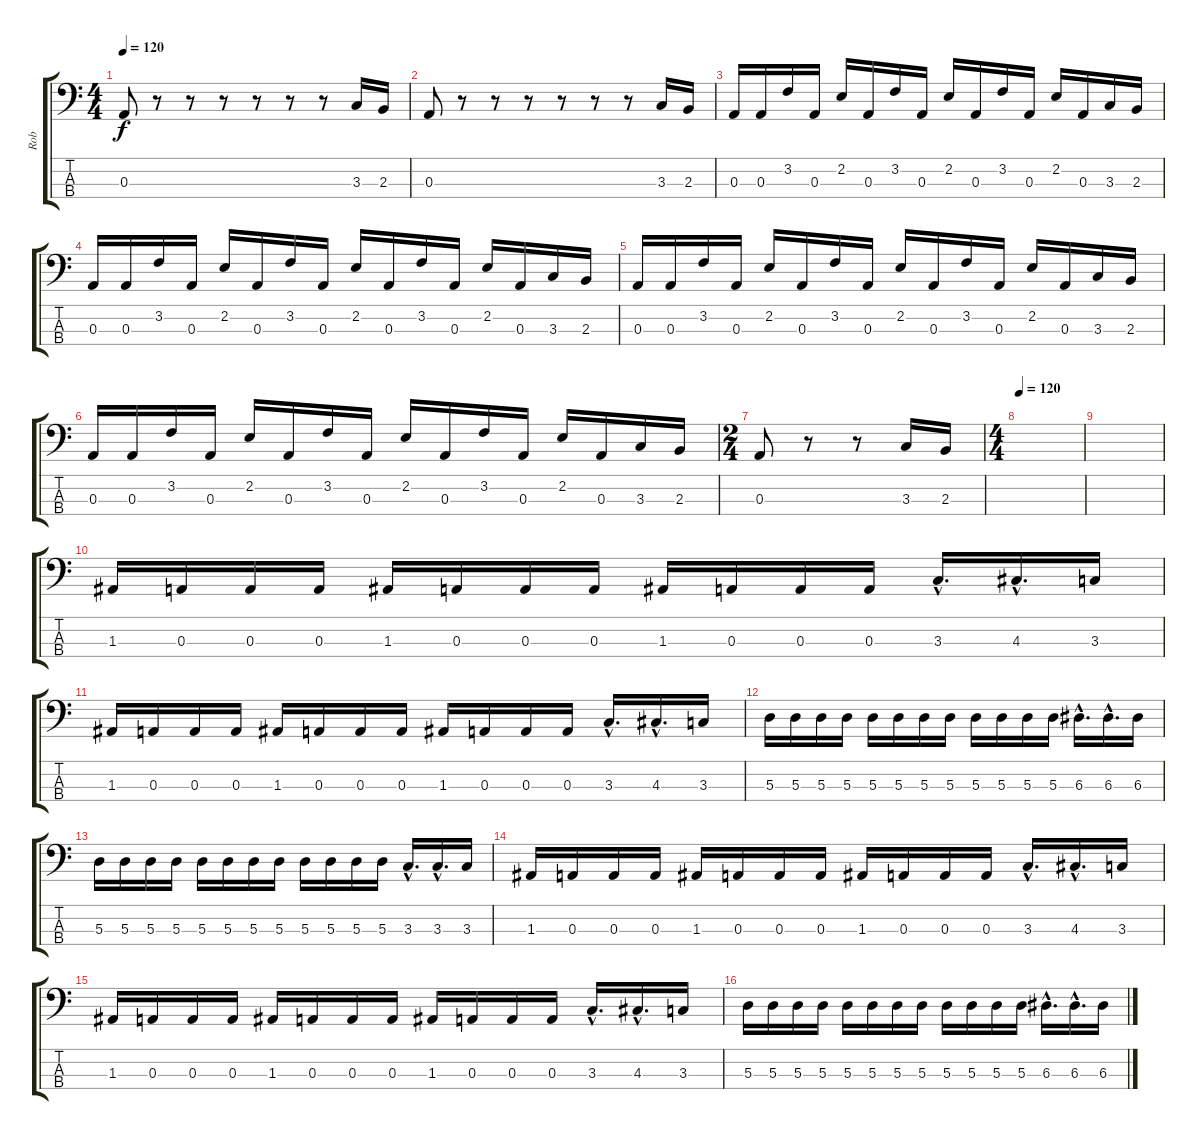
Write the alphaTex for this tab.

\track ("Rob" "Rob") {instrument electricbasspick}
\staff {score tabs}
\tuning (G2 D2 A1 E1) {hide}
\ts (4 4)
\tempo 120
\clef f4
\ks c
0.3.8{dy f} r.8 r.8 r.8 r.8 r.8 r.8 3.3.16 2.3.16 |
0.3.8 r.8 r.8 r.8 r.8 r.8 r.8 3.3.16 2.3.16 |
0.3.16 0.3.16 3.2.16 0.3.16 2.2.16 0.3.16 3.2.16 0.3.16 2.2.16 0.3.16 3.2.16 0.3.16 2.2.16 0.3.16 3.3.16 2.3.16 |
0.3.16 0.3.16 3.2.16 0.3.16 2.2.16 0.3.16 3.2.16 0.3.16 2.2.16 0.3.16 3.2.16 0.3.16 2.2.16 0.3.16 3.3.16 2.3.16 |
0.3.16 0.3.16 3.2.16 0.3.16 2.2.16 0.3.16 3.2.16 0.3.16 2.2.16 0.3.16 3.2.16 0.3.16 2.2.16 0.3.16 3.3.16 2.3.16 |
0.3.16 0.3.16 3.2.16 0.3.16 2.2.16 0.3.16 3.2.16 0.3.16 2.2.16 0.3.16 3.2.16 0.3.16 2.2.16 0.3.16 3.3.16 2.3.16 |
\ts (2 4)
0.3.8 r.8 r.8 3.3.16 2.3.16 |
\ts (4 4)
\tempo 120
|
|
1.3.16 0.3.16 0.3.16 0.3.16 1.3.16 0.3.16 0.3.16 0.3.16 1.3.16 0.3.16 0.3.16 0.3.16 3.3{hac}.16{d} 4.3{hac}.16{d} 3.3.16 |
1.3.16 0.3.16 0.3.16 0.3.16 1.3.16 0.3.16 0.3.16 0.3.16 1.3.16 0.3.16 0.3.16 0.3.16 3.3{hac}.16{d} 4.3{hac}.16{d} 3.3.16 |
5.3.16 5.3.16 5.3.16 5.3.16 5.3.16 5.3.16 5.3.16 5.3.16 5.3.16 5.3.16 5.3.16 5.3.16 6.3{hac}.16{d} 6.3{hac}.16{d} 6.3.16 |
5.3.16 5.3.16 5.3.16 5.3.16 5.3.16 5.3.16 5.3.16 5.3.16 5.3.16 5.3.16 5.3.16 5.3.16 3.3{hac}.16{d} 3.3{hac}.16{d} 3.3.16 |
1.3.16 0.3.16 0.3.16 0.3.16 1.3.16 0.3.16 0.3.16 0.3.16 1.3.16 0.3.16 0.3.16 0.3.16 3.3{hac}.16{d} 4.3{hac}.16{d} 3.3.16 |
1.3.16 0.3.16 0.3.16 0.3.16 1.3.16 0.3.16 0.3.16 0.3.16 1.3.16 0.3.16 0.3.16 0.3.16 3.3{hac}.16{d} 4.3{hac}.16{d} 3.3.16 |
5.3.16 5.3.16 5.3.16 5.3.16 5.3.16 5.3.16 5.3.16 5.3.16 5.3.16 5.3.16 5.3.16 5.3.16 6.3{hac}.16{d} 6.3{hac}.16{d} 6.3.16
